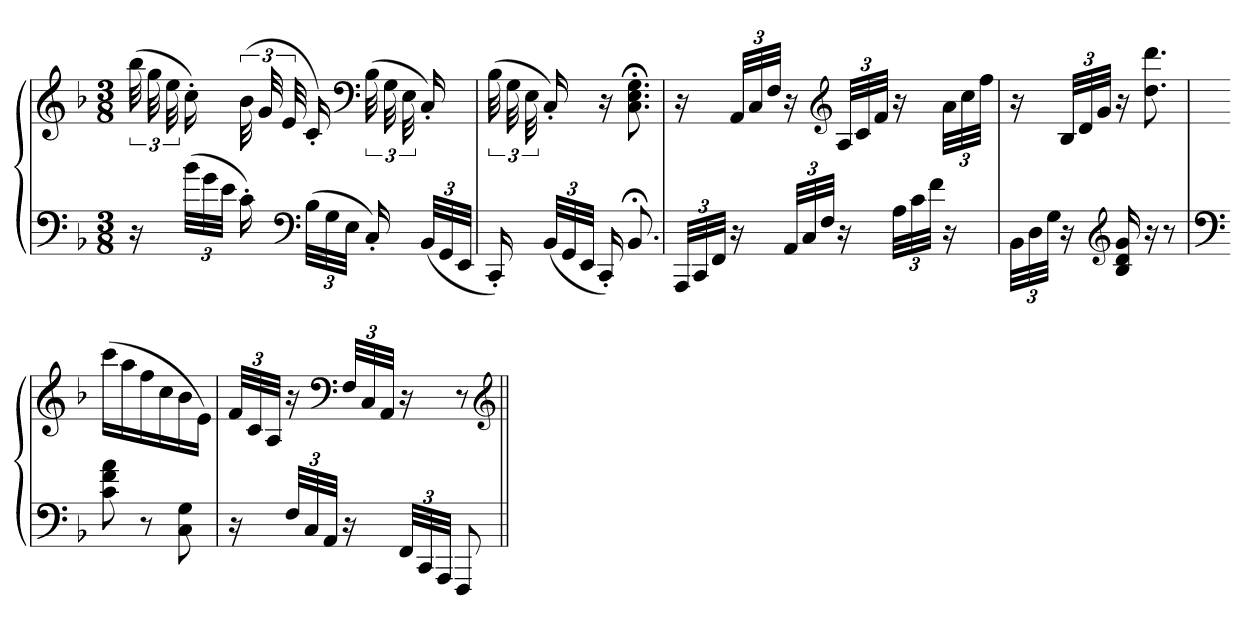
**kern	**kern
*part1	*part1
*staff2	*staff1
*clefF4	*clefG2
*k[b-]	*k[b-]
*F:	*F:
*M3/8	*M3/8
=	=
16r	(48bb-
.	48gg
.	48ee
(48b-LLL	16cc')
48g	.
48eJJJ	.
16c')	(48b-
.	48g
.	48e
*clefF4	*
(48B-LLL	16c')
48G	.
48EJJJ	.
*	*clefF4
16C')	(48B-
.	48G
.	48E
(48BB-LLL	16C')
48GG	.
48EEJJJ	.
=	=
16CC')	(48B-
.	48G
.	48E
(48BB-LLL	16C')
48GG	.
48EEJJJ	.
16CC')	16r
8.BB-;<	8.C;< 8.E;< 8.G;<
=	=
48AAALLL	16r
48CC	.
48FFJJJ	.
16r	48AALLL
.	48C
.	48FJJJ
48AALLL	16r
48C	.
48FJJJ	.
*	*clefG2
16r	48ALLL
.	48c
.	48fJJJ
48ALLL	16r
48c	.
48fJJJ	.
16r	48aLLL
.	48cc
.	48ffJJJ
=	=
48BB-LLL	16r
48D	.
48GJJJ	.
16r	48B-LLL
.	48d
.	48gJJJ
*clefG2	*
16B- 16d 16g	16r
16r	8.dd 8.ddd
8r	.
=	=
*clefF4	*
8c 8f 8a	(16cccLL
.	16aa
8r	16ff
.	16cc
8C 8G	16b-
.	16eJJ)
=	=
16r	48fLLL
.	48c
.	48AJJJ
48FLLL	16r
48C	.
48AAJJJ	.
*	*clefF4
16r	48FLLL
.	48C
.	48AAJJJ
48FFLLL	16r
48CC	.
48AAAJJJ	.
8FFF	8r
*	*clefG2
=||	=||
*-	*-
